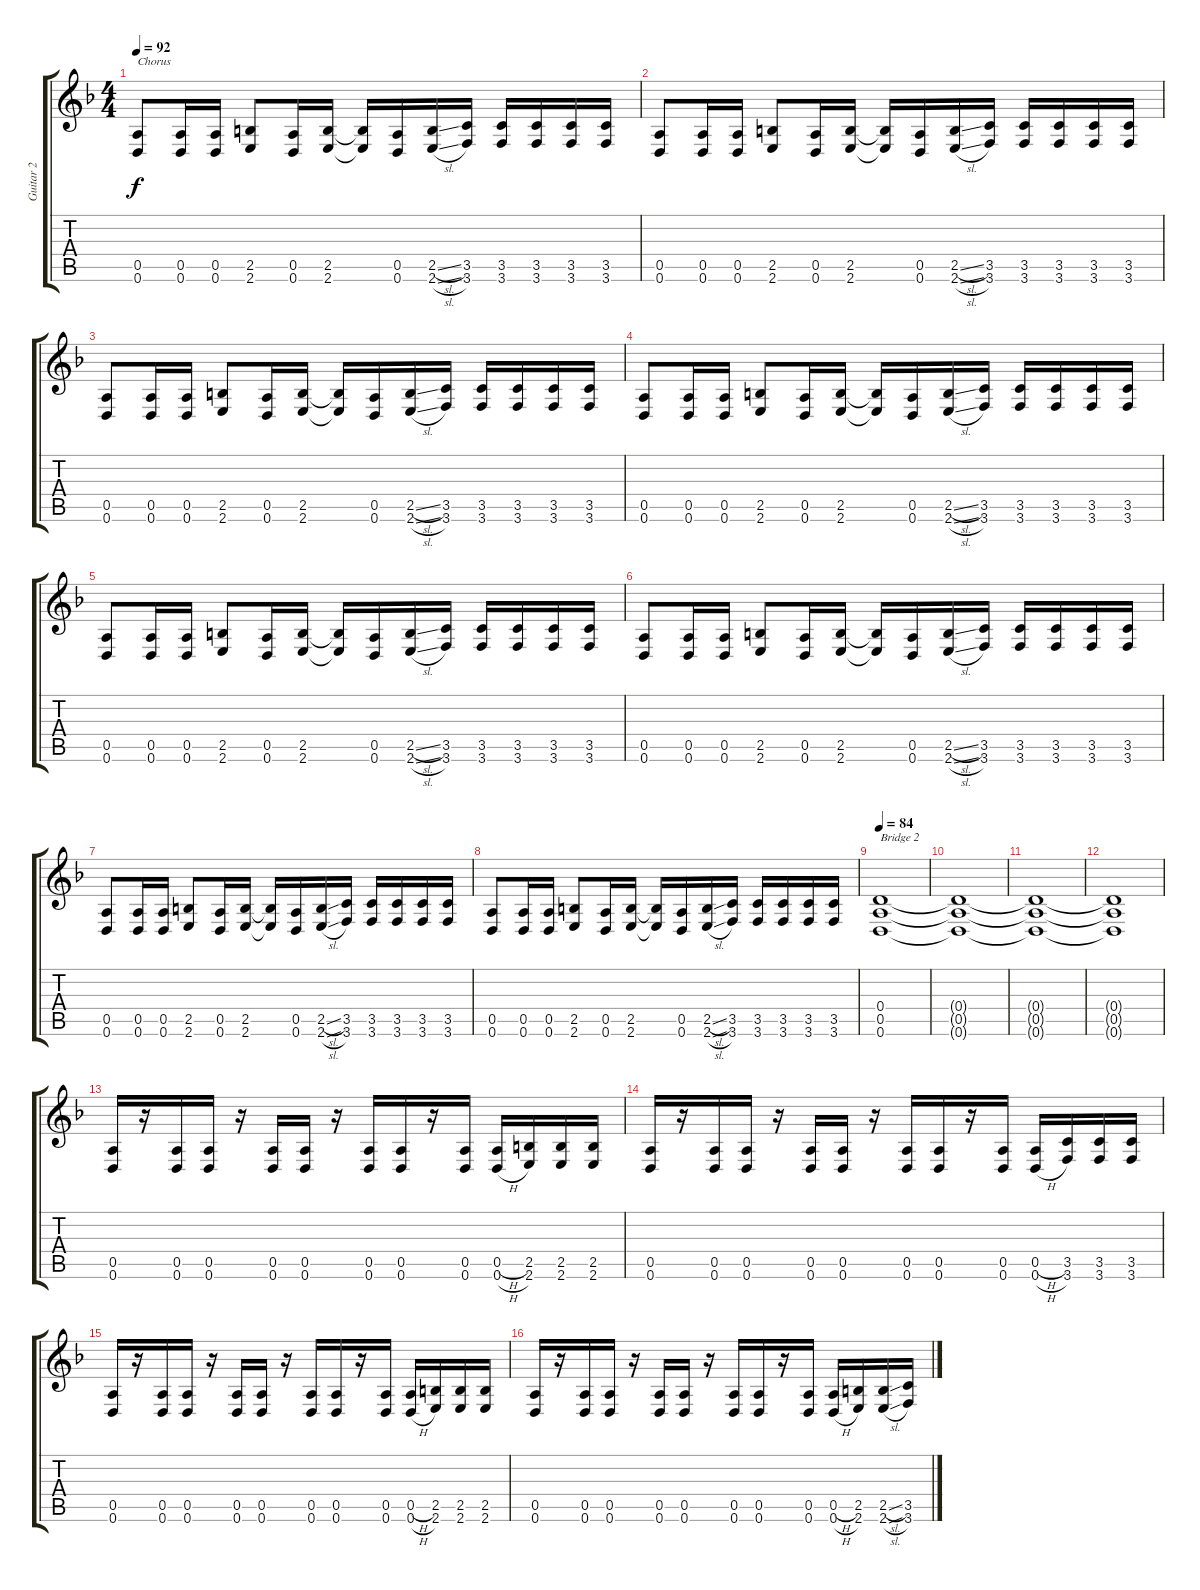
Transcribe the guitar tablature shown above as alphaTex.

\track ("Guitar 2" "Guitar 2") {instrument distortionguitar}
\staff {score tabs}
\tuning (E4 B3 G3 D3 A2 D2) {hide}
\ts (4 4)
\tempo 92
\clef g2
\ks f
(0.5 0.6).8{txt "Chorus" dy f} (0.5 0.6).16 (0.5 0.6).16 (2.5 2.6).8 (0.5 0.6).16 (2.5 2.6).16 (2.5{t} 2.6{t}).16 (0.5 0.6).16 (2.5{sl} 2.6{sl}).16 (3.5 3.6).16 (3.5 3.6).16 (3.5 3.6).16 (3.5 3.6).16 (3.5 3.6).16 |
(0.5 0.6).8 (0.5 0.6).16 (0.5 0.6).16 (2.5 2.6).8 (0.5 0.6).16 (2.5 2.6).16 (2.5{t} 2.6{t}).16 (0.5 0.6).16 (2.5{sl} 2.6{sl}).16 (3.5 3.6).16 (3.5 3.6).16 (3.5 3.6).16 (3.5 3.6).16 (3.5 3.6).16 |
(0.5 0.6).8 (0.5 0.6).16 (0.5 0.6).16 (2.5 2.6).8 (0.5 0.6).16 (2.5 2.6).16 (2.5{t} 2.6{t}).16 (0.5 0.6).16 (2.5{sl} 2.6{sl}).16 (3.5 3.6).16 (3.5 3.6).16 (3.5 3.6).16 (3.5 3.6).16 (3.5 3.6).16 |
(0.5 0.6).8 (0.5 0.6).16 (0.5 0.6).16 (2.5 2.6).8 (0.5 0.6).16 (2.5 2.6).16 (2.5{t} 2.6{t}).16 (0.5 0.6).16 (2.5{sl} 2.6{sl}).16 (3.5 3.6).16 (3.5 3.6).16 (3.5 3.6).16 (3.5 3.6).16 (3.5 3.6).16 |
(0.5 0.6).8 (0.5 0.6).16 (0.5 0.6).16 (2.5 2.6).8 (0.5 0.6).16 (2.5 2.6).16 (2.5{t} 2.6{t}).16 (0.5 0.6).16 (2.5{sl} 2.6{sl}).16 (3.5 3.6).16 (3.5 3.6).16 (3.5 3.6).16 (3.5 3.6).16 (3.5 3.6).16 |
(0.5 0.6).8 (0.5 0.6).16 (0.5 0.6).16 (2.5 2.6).8 (0.5 0.6).16 (2.5 2.6).16 (2.5{t} 2.6{t}).16 (0.5 0.6).16 (2.5{sl} 2.6{sl}).16 (3.5 3.6).16 (3.5 3.6).16 (3.5 3.6).16 (3.5 3.6).16 (3.5 3.6).16 |
(0.5 0.6).8 (0.5 0.6).16 (0.5 0.6).16 (2.5 2.6).8 (0.5 0.6).16 (2.5 2.6).16 (2.5{t} 2.6{t}).16 (0.5 0.6).16 (2.5{sl} 2.6{sl}).16 (3.5 3.6).16 (3.5 3.6).16 (3.5 3.6).16 (3.5 3.6).16 (3.5 3.6).16 |
(0.5 0.6).8 (0.5 0.6).16 (0.5 0.6).16 (2.5 2.6).8 (0.5 0.6).16 (2.5 2.6).16 (2.5{t} 2.6{t}).16 (0.5 0.6).16 (2.5{sl} 2.6{sl}).16 (3.5 3.6).16 (3.5 3.6).16 (3.5 3.6).16 (3.5 3.6).16 (3.5 3.6).16 |
\tempo 84
(0.4 0.5 0.6).1{txt "Bridge 2"} |
(0.4{t} 0.5{t} 0.6{t}).1 |
(0.4{t} 0.5{t} 0.6{t}).1 |
(0.4{t} 0.5{t} 0.6{t}).1 |
(0.5 0.6).16 r.16 (0.5 0.6).16 (0.5 0.6).16 r.16 (0.5 0.6).16 (0.5 0.6).16 r.16 (0.5 0.6).16 (0.5 0.6).16 r.16 (0.5 0.6).16 (0.5{h} 0.6{h}).16 (2.5 2.6).16 (2.5 2.6).16 (2.5 2.6).16 |
(0.5 0.6).16 r.16 (0.5 0.6).16 (0.5 0.6).16 r.16 (0.5 0.6).16 (0.5 0.6).16 r.16 (0.5 0.6).16 (0.5 0.6).16 r.16 (0.5 0.6).16 (0.5{h} 0.6{h}).16 (3.5 3.6).16 (3.5 3.6).16 (3.5 3.6).16 |
(0.5 0.6).16 r.16 (0.5 0.6).16 (0.5 0.6).16 r.16 (0.5 0.6).16 (0.5 0.6).16 r.16 (0.5 0.6).16 (0.5 0.6).16 r.16 (0.5 0.6).16 (0.5{h} 0.6{h}).16 (2.5 2.6).16 (2.5 2.6).16 (2.5 2.6).16 |
(0.5 0.6).16 r.16 (0.5 0.6).16 (0.5 0.6).16 r.16 (0.5 0.6).16 (0.5 0.6).16 r.16 (0.5 0.6).16 (0.5 0.6).16 r.16 (0.5 0.6).16 (0.5{h} 0.6{h}).16 (2.5 2.6).16 (2.5{sl} 2.6{sl}).16 (3.5 3.6).16
